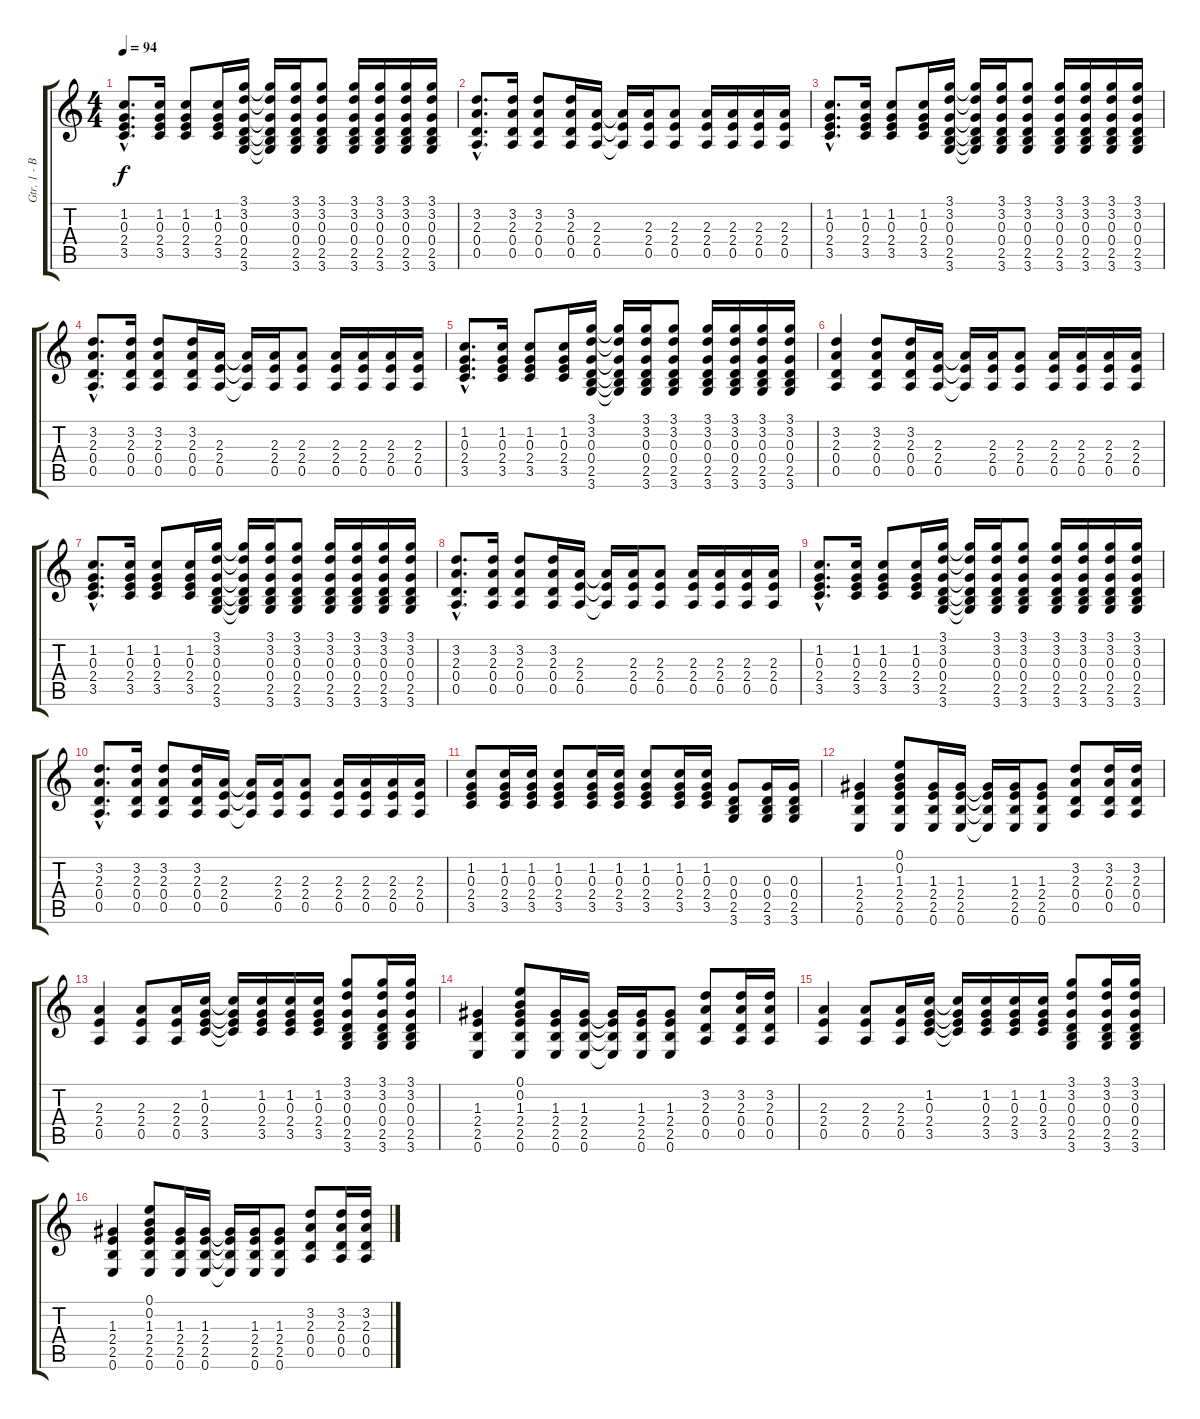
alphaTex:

\track ("Gtr. 1 - Billy" "Gtr. 1 - B") {instrument overdrivenguitar}
\staff {score tabs}
\tuning (E4 B3 G3 D3 A2 E2) {hide}
\ts (4 4)
\tempo 94
\clef g2
\ks c
(1.2{hac} 0.3{hac} 2.4{hac} 3.5{hac}).8{d dy f} (1.2 0.3 2.4 3.5).16 (1.2 0.3 2.4 3.5).8 (1.2 0.3 2.4 3.5).16 (3.1 3.2 0.3 0.4 2.5 3.6).16 (3.1{t} 3.2{t} 0.3{t} 0.4{t} 2.5{t} 3.6{t}).16 (3.1 3.2 0.3 0.4 2.5 3.6).16 (3.1 3.2 0.3 0.4 2.5 3.6).8 (3.1 3.2 0.3 0.4 2.5 3.6).16 (3.1 3.2 0.3 0.4 2.5 3.6).16 (3.1 3.2 0.3 0.4 2.5 3.6).16 (3.1 3.2 0.3 0.4 2.5 3.6).16 |
(3.2{hac} 2.3{hac} 0.4{hac} 0.5{hac}).8{d} (3.2 2.3 0.4 0.5).16 (3.2 2.3 0.4 0.5).8 (3.2 2.3 0.4 0.5).16 (2.3 2.4 0.5).16 (2.3{t} 2.4{t} 0.5{t}).16 (2.3 2.4 0.5).16 (2.3 2.4 0.5).8 (2.3 2.4 0.5).16 (2.3 2.4 0.5).16 (2.3 2.4 0.5).16 (2.3 2.4 0.5).16 |
(1.2{hac} 0.3{hac} 2.4{hac} 3.5{hac}).8{d} (1.2 0.3 2.4 3.5).16 (1.2 0.3 2.4 3.5).8 (1.2 0.3 2.4 3.5).16 (3.1 3.2 0.3 0.4 2.5 3.6).16 (3.1{t} 3.2{t} 0.3{t} 0.4{t} 2.5{t} 3.6{t}).16 (3.1 3.2 0.3 0.4 2.5 3.6).16 (3.1 3.2 0.3 0.4 2.5 3.6).8 (3.1 3.2 0.3 0.4 2.5 3.6).16 (3.1 3.2 0.3 0.4 2.5 3.6).16 (3.1 3.2 0.3 0.4 2.5 3.6).16 (3.1 3.2 0.3 0.4 2.5 3.6).16 |
(3.2{hac} 2.3{hac} 0.4{hac} 0.5{hac}).8{d} (3.2 2.3 0.4 0.5).16 (3.2 2.3 0.4 0.5).8 (3.2 2.3 0.4 0.5).16 (2.3 2.4 0.5).16 (2.3{t} 2.4{t} 0.5{t}).16 (2.3 2.4 0.5).16 (2.3 2.4 0.5).8 (2.3 2.4 0.5).16 (2.3 2.4 0.5).16 (2.3 2.4 0.5).16 (2.3 2.4 0.5).16 |
(1.2{hac} 0.3{hac} 2.4{hac} 3.5{hac}).8{d} (1.2 0.3 2.4 3.5).16 (1.2 0.3 2.4 3.5).8 (1.2 0.3 2.4 3.5).16 (3.1 3.2 0.3 0.4 2.5 3.6).16 (3.1{t} 3.2{t} 0.3{t} 0.4{t} 2.5{t} 3.6{t}).16 (3.1 3.2 0.3 0.4 2.5 3.6).16 (3.1 3.2 0.3 0.4 2.5 3.6).8 (3.1 3.2 0.3 0.4 2.5 3.6).16 (3.1 3.2 0.3 0.4 2.5 3.6).16 (3.1 3.2 0.3 0.4 2.5 3.6).16 (3.1 3.2 0.3 0.4 2.5 3.6).16 |
(3.2 2.3 0.4 0.5).4 (3.2 2.3 0.4 0.5).8 (3.2 2.3 0.4 0.5).16 (2.3 2.4 0.5).16 (2.3{t} 2.4{t} 0.5{t}).16 (2.3 2.4 0.5).16 (2.3 2.4 0.5).8 (2.3 2.4 0.5).16 (2.3 2.4 0.5).16 (2.3 2.4 0.5).16 (2.3 2.4 0.5).16 |
(1.2{hac} 0.3{hac} 2.4{hac} 3.5{hac}).8{d} (1.2 0.3 2.4 3.5).16 (1.2 0.3 2.4 3.5).8 (1.2 0.3 2.4 3.5).16 (3.1 3.2 0.3 0.4 2.5 3.6).16 (3.1{t} 3.2{t} 0.3{t} 0.4{t} 2.5{t} 3.6{t}).16 (3.1 3.2 0.3 0.4 2.5 3.6).16 (3.1 3.2 0.3 0.4 2.5 3.6).8 (3.1 3.2 0.3 0.4 2.5 3.6).16 (3.1 3.2 0.3 0.4 2.5 3.6).16 (3.1 3.2 0.3 0.4 2.5 3.6).16 (3.1 3.2 0.3 0.4 2.5 3.6).16 |
(3.2{hac} 2.3{hac} 0.4{hac} 0.5{hac}).8{d} (3.2 2.3 0.4 0.5).16 (3.2 2.3 0.4 0.5).8 (3.2 2.3 0.4 0.5).16 (2.3 2.4 0.5).16 (2.3{t} 2.4{t} 0.5{t}).16 (2.3 2.4 0.5).16 (2.3 2.4 0.5).8 (2.3 2.4 0.5).16 (2.3 2.4 0.5).16 (2.3 2.4 0.5).16 (2.3 2.4 0.5).16 |
(1.2{hac} 0.3{hac} 2.4{hac} 3.5{hac}).8{d} (1.2 0.3 2.4 3.5).16 (1.2 0.3 2.4 3.5).8 (1.2 0.3 2.4 3.5).16 (3.1 3.2 0.3 0.4 2.5 3.6).16 (3.1{t} 3.2{t} 0.3{t} 0.4{t} 2.5{t} 3.6{t}).16 (3.1 3.2 0.3 0.4 2.5 3.6).16 (3.1 3.2 0.3 0.4 2.5 3.6).8 (3.1 3.2 0.3 0.4 2.5 3.6).16 (3.1 3.2 0.3 0.4 2.5 3.6).16 (3.1 3.2 0.3 0.4 2.5 3.6).16 (3.1 3.2 0.3 0.4 2.5 3.6).16 |
(3.2{hac} 2.3{hac} 0.4{hac} 0.5{hac}).8{d} (3.2 2.3 0.4 0.5).16 (3.2 2.3 0.4 0.5).8 (3.2 2.3 0.4 0.5).16 (2.3 2.4 0.5).16 (2.3{t} 2.4{t} 0.5{t}).16 (2.3 2.4 0.5).16 (2.3 2.4 0.5).8 (2.3 2.4 0.5).16 (2.3 2.4 0.5).16 (2.3 2.4 0.5).16 (2.3 2.4 0.5).16 |
(1.2 0.3 2.4 3.5).8 (1.2 0.3 2.4 3.5).16 (1.2 0.3 2.4 3.5).16 (1.2 0.3 2.4 3.5).8 (1.2 0.3 2.4 3.5).16 (1.2 0.3 2.4 3.5).16 (1.2 0.3 2.4 3.5).8 (1.2 0.3 2.4 3.5).16 (1.2 0.3 2.4 3.5).16 (0.3 0.4 2.5 3.6).8 (0.3 0.4 2.5 3.6).16 (0.3 0.4 2.5 3.6).16 |
(1.3 2.4 2.5 0.6).4 (0.1 0.2 1.3 2.4 2.5 0.6).8 (1.3 2.4 2.5 0.6).16 (1.3 2.4 2.5 0.6).16 (1.3{t} 2.4{t} 2.5{t} 0.6{t}).16 (1.3 2.4 2.5 0.6).16 (1.3 2.4 2.5 0.6).8 (3.2 2.3 0.4 0.5).8 (3.2 2.3 0.4 0.5).16 (3.2 2.3 0.4 0.5).16 |
(2.3 2.4 0.5).4 (2.3 2.4 0.5).8 (2.3 2.4 0.5).16 (1.2 0.3 2.4 3.5).16 (1.2{t} 0.3{t} 2.4{t} 3.5{t}).16 (1.2 0.3 2.4 3.5).16 (1.2 0.3 2.4 3.5).16 (1.2 0.3 2.4 3.5).16 (3.1 3.2 0.3 0.4 2.5 3.6).8 (3.1 3.2 0.3 0.4 2.5 3.6).16 (3.1 3.2 0.3 0.4 2.5 3.6).16 |
(1.3 2.4 2.5 0.6).4 (0.1 0.2 1.3 2.4 2.5 0.6).8 (1.3 2.4 2.5 0.6).16 (1.3 2.4 2.5 0.6).16 (1.3{t} 2.4{t} 2.5{t} 0.6{t}).16 (1.3 2.4 2.5 0.6).16 (1.3 2.4 2.5 0.6).8 (3.2 2.3 0.4 0.5).8 (3.2 2.3 0.4 0.5).16 (3.2 2.3 0.4 0.5).16 |
(2.3 2.4 0.5).4 (2.3 2.4 0.5).8 (2.3 2.4 0.5).16 (1.2 0.3 2.4 3.5).16 (1.2{t} 0.3{t} 2.4{t} 3.5{t}).16 (1.2 0.3 2.4 3.5).16 (1.2 0.3 2.4 3.5).16 (1.2 0.3 2.4 3.5).16 (3.1 3.2 0.3 0.4 2.5 3.6).8 (3.1 3.2 0.3 0.4 2.5 3.6).16 (3.1 3.2 0.3 0.4 2.5 3.6).16 |
(1.3 2.4 2.5 0.6).4 (0.1 0.2 1.3 2.4 2.5 0.6).8 (1.3 2.4 2.5 0.6).16 (1.3 2.4 2.5 0.6).16 (1.3{t} 2.4{t} 2.5{t} 0.6{t}).16 (1.3 2.4 2.5 0.6).16 (1.3 2.4 2.5 0.6).8 (3.2 2.3 0.4 0.5).8 (3.2 2.3 0.4 0.5).16 (3.2 2.3 0.4 0.5).16
